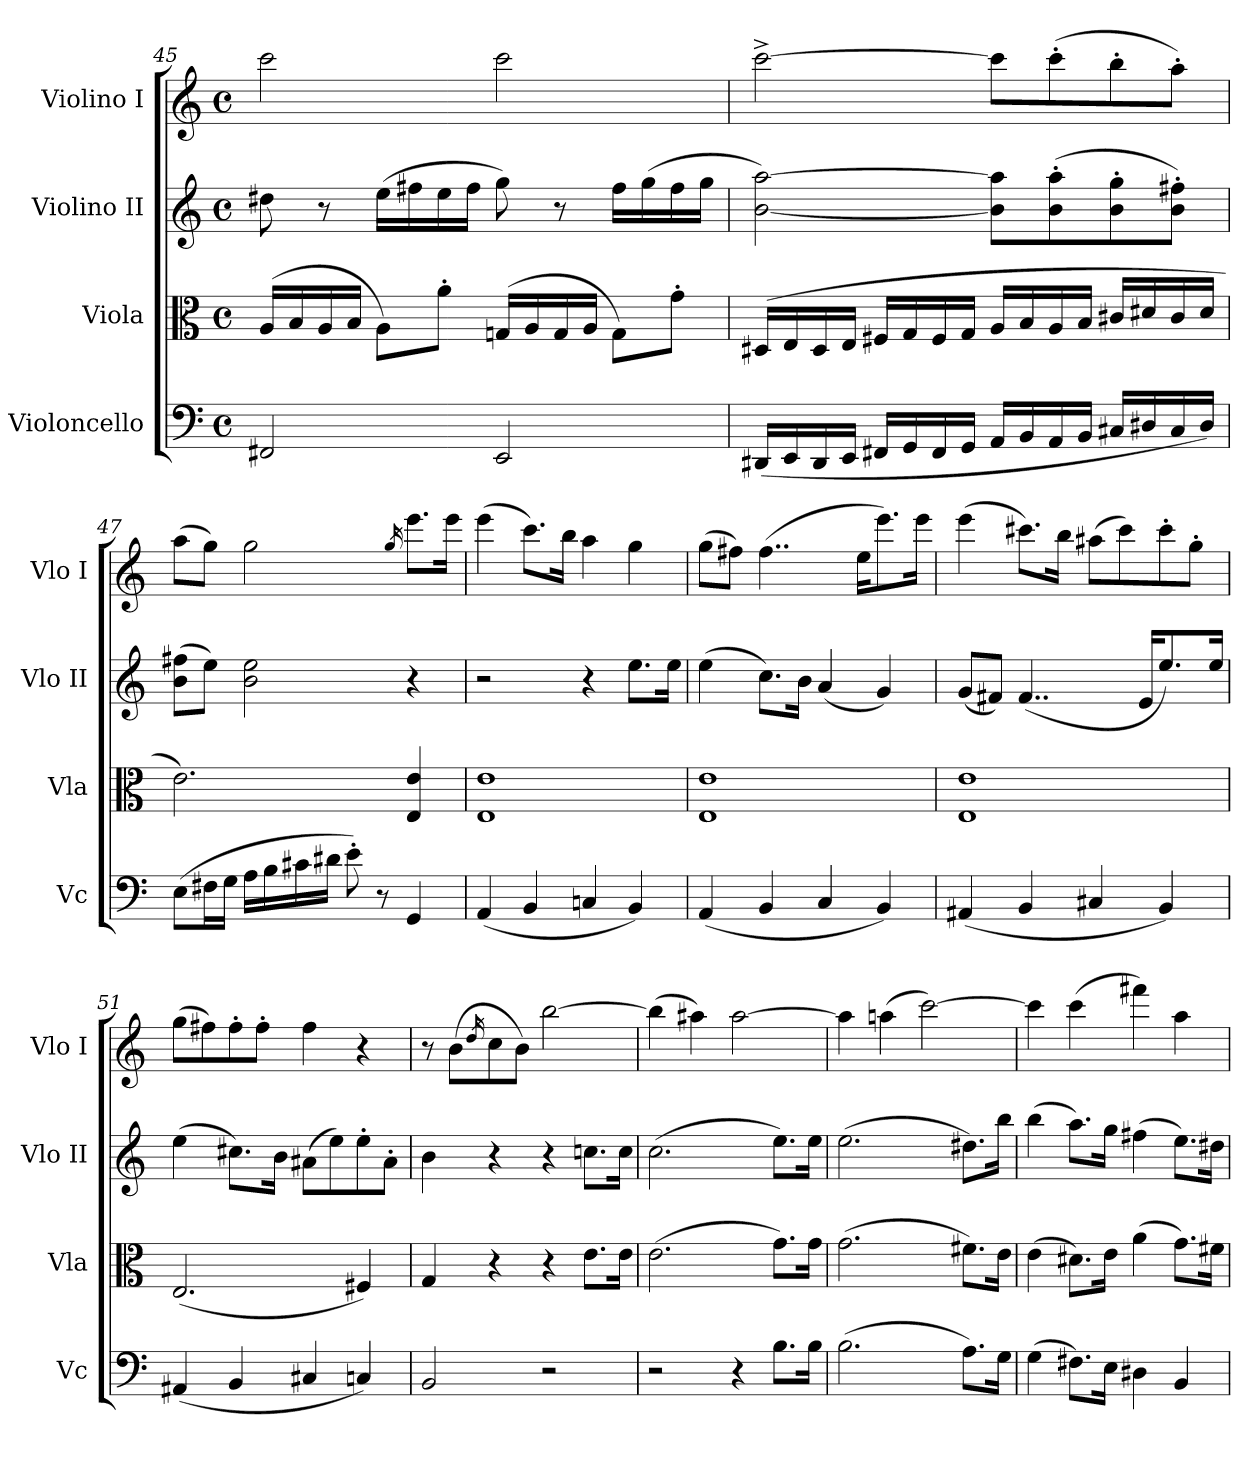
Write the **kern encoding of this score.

**kern	**kern	**kern	**kern
*part4	*part3	*part2	*part1
*staff4	*staff3	*staff2	*staff1
*I"Violoncello	*I"Viola	*I"Violino II	*I"Violino I
*I'Vc	*I'Vla	*I'Vlo II	*I'Vlo I
*clefF4	*clefC3	*clefG2	*clefG2
*k[]	*k[]	*k[]	*k[]
*M4/4	*M4/4	*M4/4	*M4/4
*met(c)	*met(c)	*met(c)	*met(c)
=45	=45	=45	=45
2FF#X/	(16A/LL	8dd#X\	2ccc\
.	16B/	.	.
.	16A/	8r	.
.	16B/JJ	.	.
.	8A\L)	(16ee\LL	.
.	.	16ff#X\	.
.	8a'\J	16ee\	.
.	.	16ff#\JJ	.
2EE/	(16Gn/LL	8gg\)	2ccc\
.	16A/	.	.
.	16G/	8r	.
.	16A/JJ	.	.
.	8G\L)	16ff#\LL	.
.	.	(16gg\	.
.	8g'\J	16ff#\	.
.	.	16gg\JJ	.
=46	=46	=46	=46
(16DD#X/LL	(16D#X/LL	[2b\ [2aa\)	[2ccc^\
16EE/	16E/	.	.
16DD#/	16D#/	.	.
16EE/JJ	16E/JJ	.	.
16FF#X/LL	16F#X/LL	.	.
16GG/	16G/	.	.
16FF#/	16F#/	.	.
16GG/JJ	16G/JJ	.	.
16AA/LL	16A/LL	8b\] 8aa\]L	8ccc\L]
16BB/	16B/	.	.
16AA/	16A/	(8b\' 8aa\'	(8ccc'\
16BB/JJ	16B/JJ	.	.
16C#X/LL	16c#X/LL	8b\' 8gg\'	8bb'\
16D#X/	16d#X/	.	.
16C#/	16c#/	8b\' 8ff#X\'J)	8aa'\J)
16D#/JJ)	16d#/JJ	.	.
=47	=47	=47	=47
(8E\L	2.e\)	(8b\ 8ff#X\L	(8aa\L
16F#X\L	.	8ee\J)	8gg\J)
16G\JJ	.	.	.
16A\LL	.	2b\ 2ee\	2gg\
16B\	.	.	.
16c#X\	.	.	.
16d#X\JJ	.	.	.
8e'\)	.	.	.
8r	.	.	.
.	.	.	16qgg/
4GG/	4E/ 4e/	4r	8.eee\L
.	.	.	16eee\Jk
!!LO:LB:g=z
=48	=48	=48	=48
(4AA/	1E 1e	2r	(4eee\
4BB/	.	.	8.ccc\L)
.	.	.	16bb\Jk
4Cn/	.	4r	4aa\
4BB/)	.	8.ee\L	4gg\
.	.	16ee\Jk	.
=49	=49	=49	=49
(4AA/	1E 1e	(4ee\	(8gg\L
.	.	.	8ff#X\J)
4BB/	.	8.cc\L)	(4..ff#\
.	.	16b\Jk	.
4C/	.	(4a/	.
.	.	.	16ee\KL
4BB/)	.	4g/)	8.eee\)
.	.	.	16eee\Jk
=50	=50	=50	=50
(4AA#X/	1E 1e	(8g/L	(4eee\
.	.	8f#X/J)	.
4BB/	.	(4..f#/	8.ccc#X\L)
.	.	.	16bb\Jk
4C#X/	.	.	(8aa#X\L
.	.	.	8ccc#\)
.	.	16e/KL	.
4BB/)	.	8.ee/)	8ccc#'\
.	.	.	8gg'\J
.	.	16ee/Jk	.
=51	=51	=51	=51
(4AA#X/	(2.E/	(4ee\	(8gg\L
.	.	.	8ff#X\)
4BB/	.	8.cc#X\L)	8ff#'\
.	.	.	8ff#'\J
.	.	16b\Jk	.
4C#X/	.	(8a#X\L	4ff#\
.	.	8ee\)	.
4Cn/)	4F#X/)	8ee'\	4r
.	.	8a#'\J	.
=52	=52	=52	=52
2BB/	4G/	4b\	8r
.	.	.	(8b\L
.	.	.	16qdd/
.	4r	4r	8cc\
.	.	.	8b\J)
2r	4r	4r	[2bb\
.	8.e\L	8.ccn\L	.
.	16e\Jk	16cc\Jk	.
=53	=53	=53	=53
2r	(2.e\	(2.cc\	(4bb\]
.	.	.	4aa#X\)
4r	.	.	[2aa#\
8.B\L	8.g\L)	8.ee\L)	.
16B\Jk	16g\Jk	16ee\Jk	.
=54	=54	=54	=54
(2.B\	(2.g\	(2.ee\	4aa#\]
.	.	.	(4aan\
.	.	.	[2ccc\)
8.A\L)	8.f#X\L)	8.dd#X\L)	.
16G\Jk	16e\Jk	16bb\Jk	.
=55	=55	=55	=55
(4G\	(4e\	(4bb\	4ccc\]
8.F#X\L)	8.d#X\L)	8.aa\L)	(4ccc\
16E\Jk	16e\Jk	16gg\Jk	.
4D#X\	(4a\	(4ff#X\	4fff#X\)
4BB/	8.g\L)	8.ee\L)	4aa\
.	16f#X\Jk	16dd#X\Jk	.
=	=	=	=
*-	*-	*-	*-
